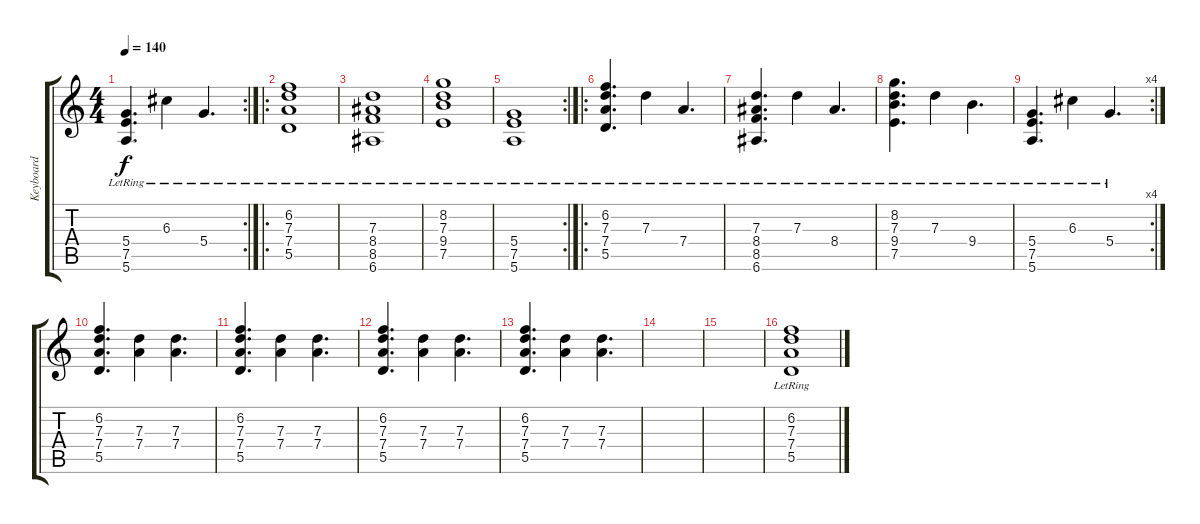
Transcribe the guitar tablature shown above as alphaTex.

\track ("Keyboard" "Keyboard") {instrument acousticguitarsteel}
\staff {score tabs}
\tuning (E4 B3 G3 D3 A2 E2) {hide}
\rc 2
\ts (4 4)
\tempo 140
\clef g2
\ks c
(5.4{lr} 7.5{lr} 5.6{lr}).4{d dy f} 6.3{lr}.4 5.4{lr}.4{d} |
\ro
(6.2{lr} 7.3{lr} 7.4{lr} 5.5{lr}).1 |
(7.3{lr} 8.4{lr} 8.5{lr} 6.6{lr}).1 |
(8.2{lr} 7.3{lr} 9.4{lr} 7.5{lr}).1 |
\rc 2
(5.4{lr} 7.5{lr} 5.6{lr}).1 |
\ro
(6.2{lr} 7.3{lr} 7.4{lr} 5.5{lr}).4{d} 7.3{lr}.4 7.4{lr}.4{d} |
(7.3{lr} 8.4{lr} 8.5{lr} 6.6{lr}).4{d} 7.3{lr}.4 8.4{lr}.4{d} |
(8.2{lr} 7.3{lr} 9.4{lr} 7.5{lr}).4{d} 7.3{lr}.4 9.4{lr}.4{d} |
\rc 4
(5.4{lr} 7.5{lr} 5.6{lr}).4{d} 6.3{lr}.4 5.4{lr}.4{d} |
(6.2 7.3 7.4 5.5).4{d} (7.3 7.4).4 (7.3 7.4).4{d} |
(6.2 7.3 7.4 5.5).4{d} (7.3 7.4).4 (7.3 7.4).4{d} |
(6.2 7.3 7.4 5.5).4{d} (7.3 7.4).4 (7.3 7.4).4{d} |
(6.2 7.3 7.4 5.5).4{d} (7.3 7.4).4 (7.3 7.4).4{d} |
|
|
(6.2{lr} 7.3{lr} 7.4{lr} 5.5{lr}).1
